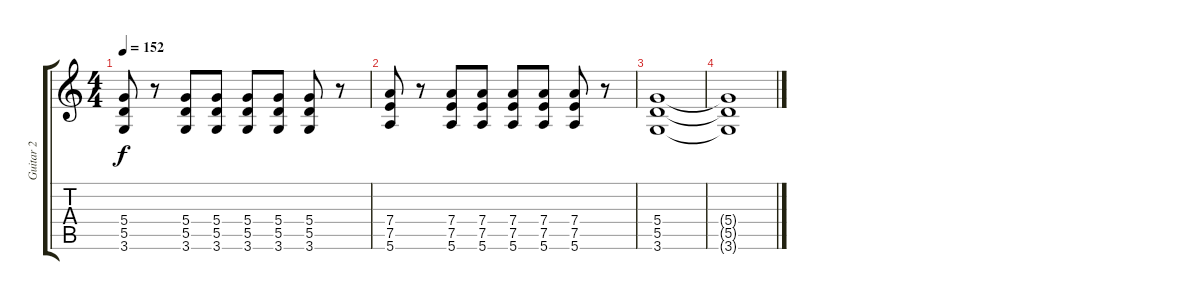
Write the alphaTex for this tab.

\track ("Guitar 2" "Guitar 2") {instrument overdrivenguitar}
\staff {score tabs}
\tuning (E4 B3 G3 D3 A2 E2) {hide}
\ts (4 4)
\tempo 152
\clef g2
\ks c
(5.4 5.5 3.6).8{dy f} r.8 (5.4 5.5 3.6).8 (5.4 5.5 3.6).8 (5.4 5.5 3.6).8 (5.4 5.5 3.6).8 (5.4 5.5 3.6).8 r.8 |
(7.4 7.5 5.6).8 r.8 (7.4 7.5 5.6).8 (7.4 7.5 5.6).8 (7.4 7.5 5.6).8 (7.4 7.5 5.6).8 (7.4 7.5 5.6).8 r.8 |
(5.4 5.5 3.6).1 |
(5.4{t} 5.5{t} 3.6{t}).1
